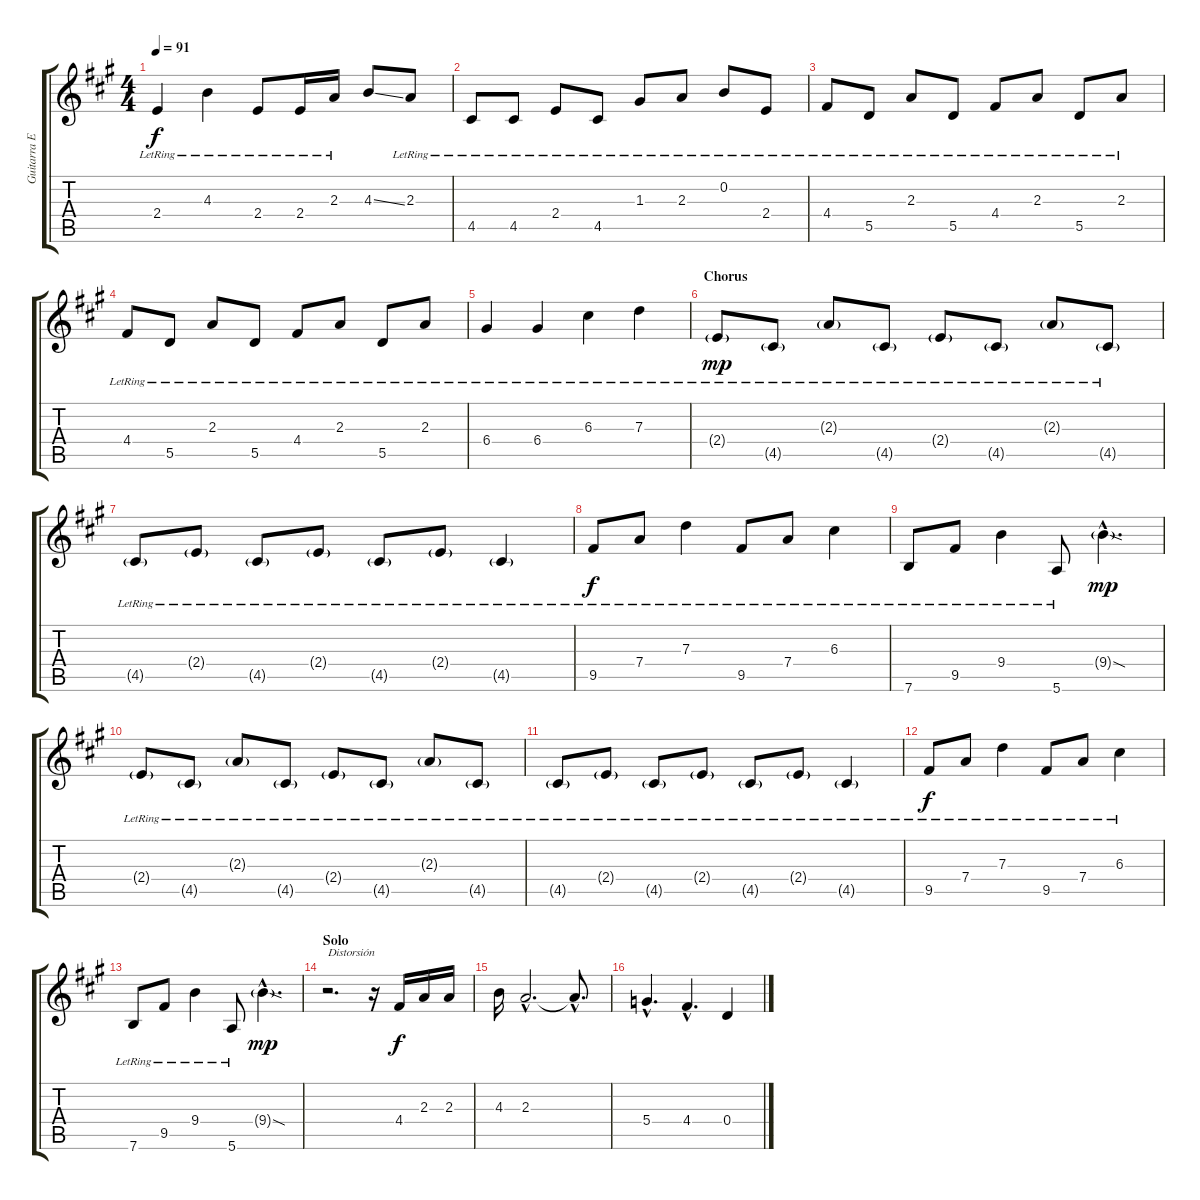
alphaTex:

\track ("Guitarra Eléctrica" "Guitarra E") {instrument electricguitarjazz}
\staff {score tabs}
\tuning (E4 B3 G3 D3 A2 E2) {hide}
\ts (4 4)
\tempo 91
\clef g2
\ks a
2.4{lr}.4{dy f} 4.3{lr}.4 2.4{lr}.8 2.4{lr}.16 2.3{lr}.16 4.3{ss}.8 2.3{lr}.8 |
4.5{lr}.8 4.5{lr}.8 2.4{lr}.8 4.5{lr}.8 1.3{lr}.8 2.3{lr}.8 0.2{lr}.8 2.4{lr}.8 |
4.4{lr}.8 5.5{lr}.8 2.3{lr}.8 5.5{lr}.8 4.4{lr}.8 2.3{lr}.8 5.5{lr}.8 2.3{lr}.8 |
4.4{lr}.8 5.5{lr}.8 2.3{lr}.8 5.5{lr}.8 4.4{lr}.8 2.3{lr}.8 5.5{lr}.8 2.3{lr}.8 |
6.4{lr}.4 6.4{lr}.4 6.3{lr}.4 7.3{lr}.4 |
\section ("" "Chorus")
2.4{g lr}.8{dy mp} 4.5{g lr}.8 2.3{g lr}.8 4.5{g lr}.8 2.4{g lr}.8 4.5{g lr}.8 2.3{g lr}.8 4.5{g lr}.8 |
4.5{g lr}.8 2.4{g lr}.8 4.5{g lr}.8 2.4{g lr}.8 4.5{g lr}.8 2.4{g lr}.8 4.5{g lr}.4 |
9.5{lr}.8{dy f} 7.4{lr}.8 7.3{lr}.4 9.5{lr}.8 7.4{lr}.8 6.3{lr}.4 |
7.6{lr}.8 9.5{lr}.8 9.4{lr}.4 5.6{lr}.8 9.4{sod g hac}.4{d dy mp} |
2.4{g lr}.8 4.5{g lr}.8 2.3{g lr}.8 4.5{g lr}.8 2.4{g lr}.8 4.5{g lr}.8 2.3{g lr}.8 4.5{g lr}.8 |
4.5{g lr}.8 2.4{g lr}.8 4.5{g lr}.8 2.4{g lr}.8 4.5{g lr}.8 2.4{g lr}.8 4.5{g lr}.4 |
9.5{lr}.8{dy f} 7.4{lr}.8 7.3{lr}.4 9.5{lr}.8 7.4{lr}.8 6.3{lr}.4 |
7.6{lr}.8 9.5{lr}.8 9.4{lr}.4 5.6{lr}.8 9.4{sod g hac}.4{d dy mp} |
\section ("" "Solo")
r.2{d txt "Distorsión" instrument distortionguitar} r.16 4.4.16{dy f} 2.3.16 2.3.16 |
4.3.16 2.3{hac}.2{d} 2.3{hac t}.8{d} |
5.4{hac}.4{d} 4.4{hac}.4{d} 0.4.4
